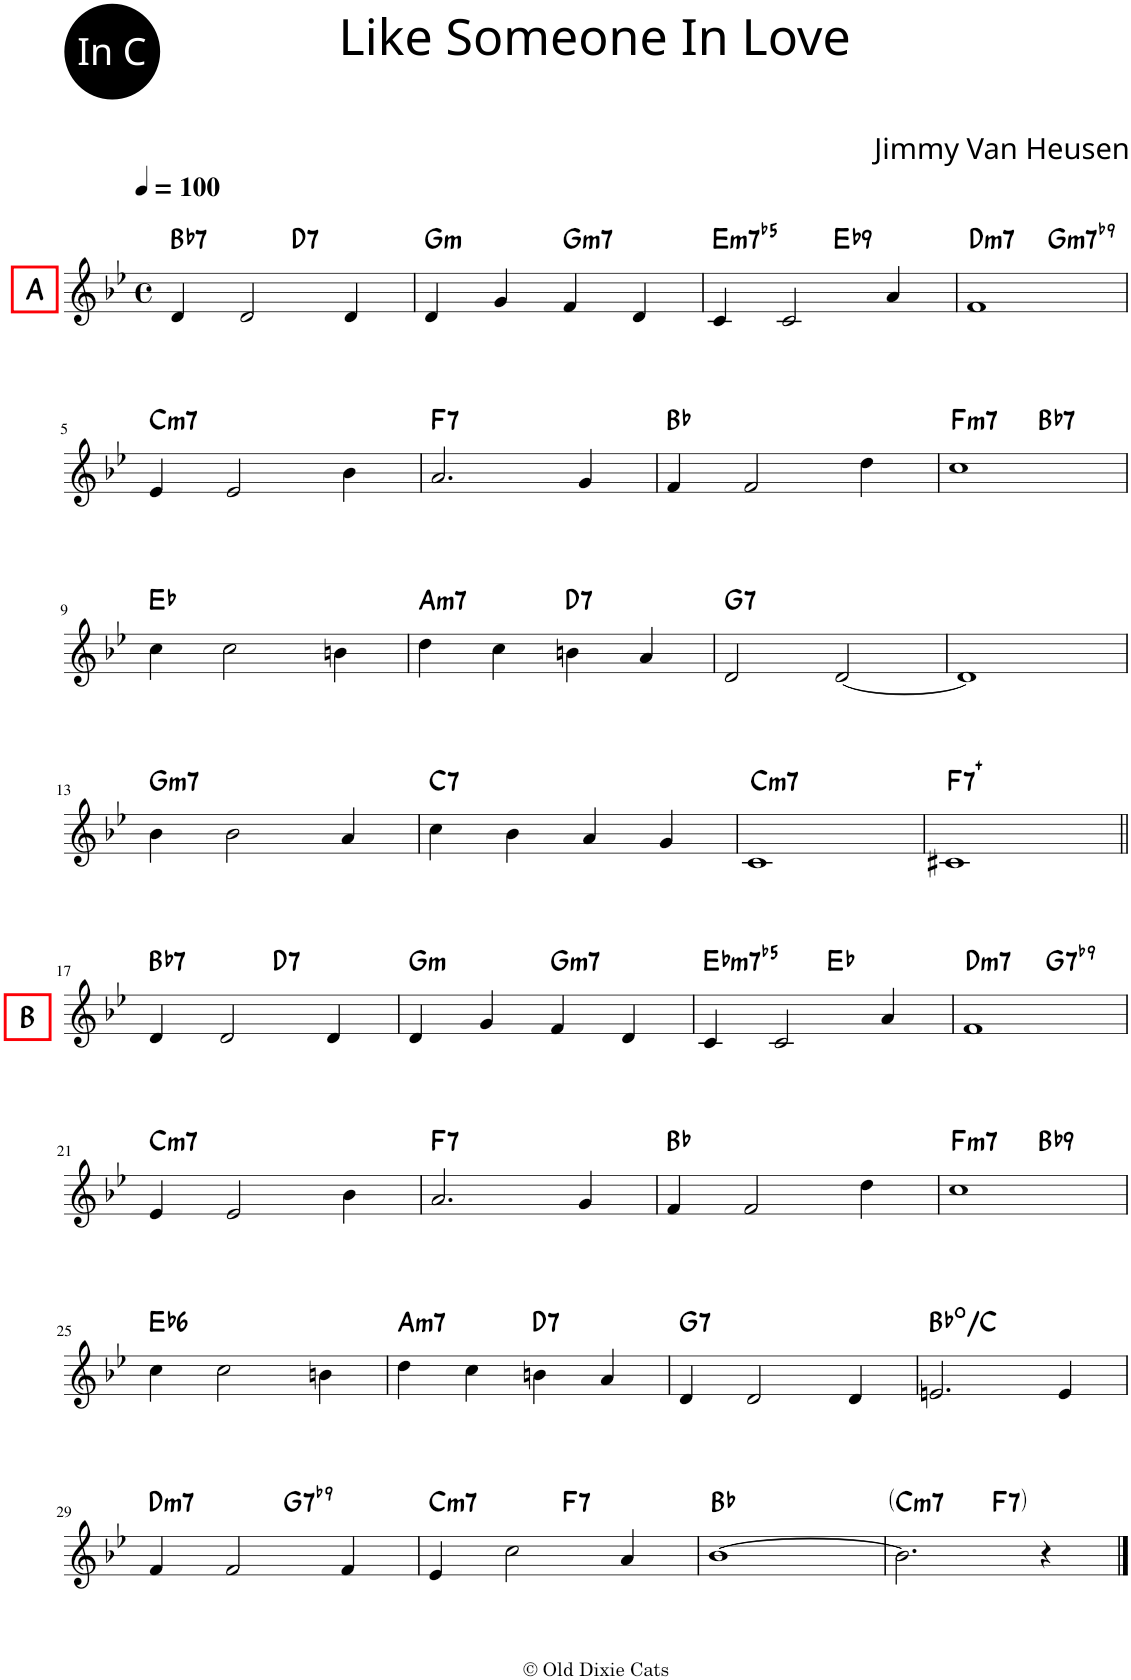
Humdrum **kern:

**kern	**harte
*part1	*part1
*staff1	*
*I"Piano	*
*I'Pno	*
*clefG2	*
*k[b-e-]	*
*M4/4	*
*met(c)	*
*MM100	*
=1	=1
!LO:TX:a:B:t=A	!LO:H:kt=7
*^	*
4d/	2ryy	Bb:7
2d/	.	.
!	!	!LO:H:kt=7
.	2ryy	D:7
4d/	.	.
=2	=2	=2
!	!	!LO:H:kt=m
*v	*v	*
4d/	G:min
4g/	.
!	!LO:H:kt=m7
4f/	G:min7
4d/	.
=3	=3
!	!LO:H:kt=m7b5
*^	*
4c/	2ryy	E:hdim7
2c/	.	.
!	!	!LO:H:kt=9
.	2ryy	Eb:9
4a/	.	.
=4	=4	=4
!	!	!LO:H:kt=m7
1f	2ryy	D:min7
!	!	!LO:H:kt=m7
.	2ryy	G:min7(b9)
!!LO:LB:g=z	!!
=5	=5	=5
!	!	!LO:H:kt=m7
*v	*v	*
4e-/	C:min7
2e-/	.
4b-\	.
=6	=6
!	!LO:H:kt=7
2.a/	F:7
4g/	.
=7	=7
4f/	Bb:maj
2f/	.
4dd\	.
=8	=8
!	!LO:H:kt=m7
*^	*
1cc	2ryy	F:min7
!	!	!LO:H:kt=7
.	2ryy	Bb:7
*v	*v	*
!!LO:LB:g=z
=9	=9
4cc\	Eb:maj
2cc\	.
4bn\	.
=10	=10
!	!LO:H:kt=m7
4dd\	A:min7
4cc\	.
!	!LO:H:kt=7
4bn\	D:7
4a/	.
=11	=11
!	!LO:H:kt=7
2d/	G:7
[2d/	.
=12	=12
1d]	.
!!LO:LB:g=z
=13	=13
!	!LO:H:kt=m7
4b-\	G:min7
2b-\	.
4a/	.
=14	=14
!	!LO:H:kt=7
4cc\	C:7
4b-\	.
4a/	.
4g/	.
=15	=15
!	!LO:H:kt=m7
1c	C:min7
=16	=16
!	!LO:H:kt=7+
1c#X	F:aug(b7)
!!LO:LB:g=z
=17||	=17||
!LO:TX:b:B:t=B	!LO:H:kt=7
*^	*
4d/	2ryy	Bb:7
2d/	.	.
!	!	!LO:H:kt=7
.	2ryy	D:7
4d/	.	.
=18	=18	=18
!	!	!LO:H:kt=m
*v	*v	*
4d/	G:min
4g/	.
!	!LO:H:kt=m7
4f/	G:min7
4d/	.
=19	=19
!	!LO:H:kt=m7b5
*^	*
4c/	2ryy	Eb:hdim7
2c/	.	.
.	2ryy	Eb:maj
4a/	.	.
=20	=20	=20
!	!	!LO:H:kt=m7
1f	2ryy	D:min7
!	!	!LO:H:kt=7
.	2ryy	G:7(b9)
!!LO:LB:g=z	!!
=21	=21	=21
!	!	!LO:H:kt=m7
*v	*v	*
4e-/	C:min7
2e-/	.
4b-\	.
=22	=22
!	!LO:H:kt=7
2.a/	F:7
4g/	.
=23	=23
4f/	Bb:maj
2f/	.
4dd\	.
=24	=24
!	!LO:H:kt=m7
*^	*
1cc	2ryy	F:min7
!	!	!LO:H:kt=9
.	2ryy	Bb:9
!!LO:LB:g=z	!!
=25	=25	=25
!	!	!LO:H:kt=6
*v	*v	*
4cc\	Eb:maj6
2cc\	.
4bn\	.
=26	=26
!	!LO:H:kt=m7
4dd\	A:min7
4cc\	.
!	!LO:H:kt=7
4bn\	D:7
4a/	.
=27	=27
!	!LO:H:kt=7
4d/	G:7
2d/	.
4d/	.
=28	=28
2.en/	Bb:dim/2
4e/	.
!!LO:LB:g=z
=29	=29
!	!LO:H:kt=m7
*^	*
4f/	2ryy	D:min7
2f/	.	.
!	!	!LO:H:kt=7
.	2ryy	G:7(b9)
4f/	.	.
=30	=30	=30
!	!	!LO:H:kt=m7
4e-/	2ryy	C:min7
2cc\	.	.
!	!	!LO:H:kt=7
.	2ryy	F:7
4a/	.	.
*v	*v	*
=31	=31
[1b-	Bb:maj
=32	=32
!	!LO:H:kt=m7
*^	*
2.b-\]	2ryy	C:min7
!	!	!LO:H:kt=7
.	2ryy	F:7
4r	.	.
*v	*v	*
==	==
*-	*-
